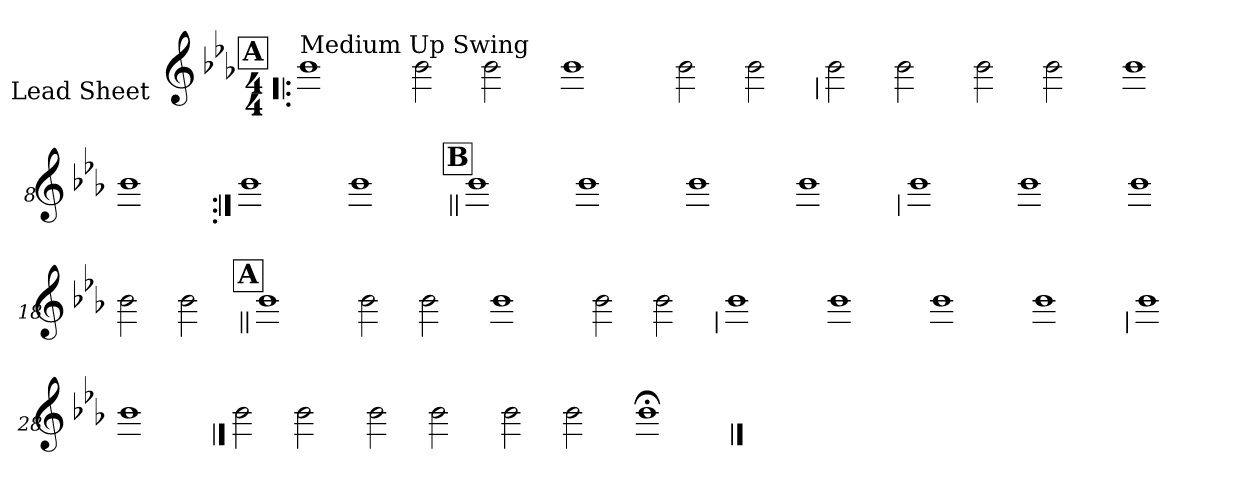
**kern
*part1
*staff1
*I"Lead Sheet
*stria0
*clefG2
*k[b-e-a-]
*E-:
*M4/4
!!LO:REH:place=s1:a:t=A
=1!|:
!LO:TX:a:t=Medium Up Swing
1b-
=2-
2b-
2b-
=3-
1b-
=4-
2b-
2b-
!!LO:LB:g=z
=5
2b-
2b-
=6-
2b-
2b-
=7-
1b-
=8-
1b-
!!LO:LB:g=z
=9:|!
1b-
=10-
1b-
!!LO:LB:g=z
!!LO:REH:place=s1:a:t=B
=11||
1b-
=12-
1b-
=13-
1b-
=14-
1b-
!!LO:LB:g=z
=15
1b-
=16-
1b-
=17-
1b-
=18-
2b-
2b-
!!LO:LB:g=z
!!LO:REH:place=s1:a:t=A
=19||
1b-
=20-
2b-
2b-
=21-
1b-
=22-
2b-
2b-
!!LO:LB:g=z
=23
1b-
=24-
1b-
=25-
1b-
=26-
1b-
!!LO:LB:g=z
=27
1b-
=28-
1b-
!!LO:LB:g=z
==29
2b-
2b-
=30-
2b-
2b-
=31-
2b-
2b-
=32-
1b-;
==
*-
